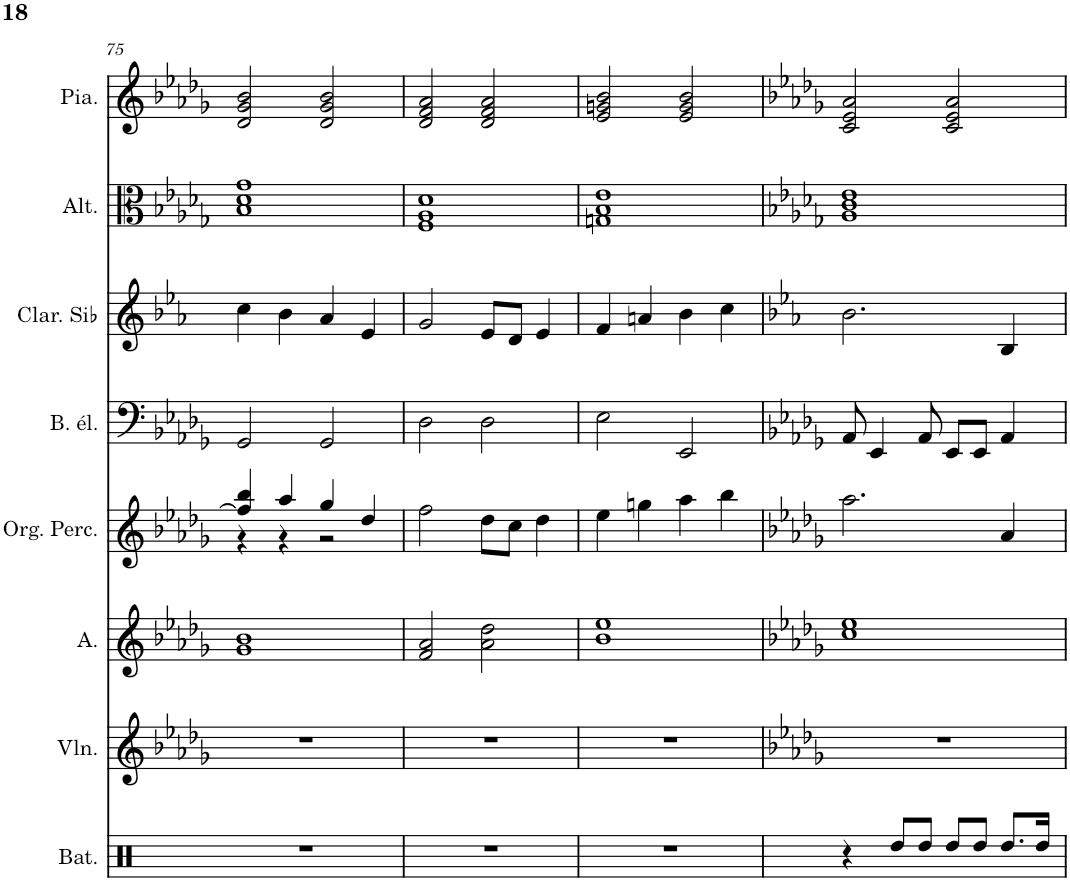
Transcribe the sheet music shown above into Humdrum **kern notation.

**kern	**kern	**kern	**kern	**kern	**kern	**kern	**kern
*part8	*part7	*part6	*part5	*part4	*part3	*part2	*part1
*staff8	*staff7	*staff6	*staff5	*staff4	*staff3	*staff2	*staff1
*I"Batterie, Drums	*I"Violon, Pizzicato Strings	*I"Alto, Choir Aahs	*I"Orgue percussif, Percussive Organ	*I"Basse électrique à 5 cordes, Electric Bass (finger)	*I"Clarinette en Sib	*I"Altos, String Ensemble 1	*I"Piano, Bright Acoustic Piano
*I'Bat.	*I'Vln.	*I'A.	*I'Org. Perc.	*I'B. él.	*I'Clar. Sib	*I'Alt.	*I'Pia.
!!LO:PB:g=z
*clefX	*clefG2	*clefG2	*clefG2	*clefF4	*clefG2	*clefC3	*clefF4
*	*	*	*	*Trd7c12	*Trd1c2	*	*
*k[]	*k[b-e-a-d-g-]	*k[b-e-a-d-g-]	*k[b-e-a-d-g-]	*k[b-e-a-d-g-]	*k[b-e-a-]	*k[b-e-a-d-g-]	*k[b-e-a-d-g-]
*M4/4	*M4/4	*M4/4	*M4/4	*M4/4	*M4/4	*M4/4	*M4/4
=75	=75	=75	=75	=75	=75	=75	=75
*	*	*	*^	*	*	*	*
1r	1r	1g- 1b-	4ff/] 4bb-/	4r	2GG-/	4cc\	1B- 1d- 1g-	2d-/ 2g-/ 2b-/
.	.	.	4aa-/	4r	.	4b-\	.	.
.	.	.	4gg-/	2r	2GG-/	4a-/	.	2d-/ 2g-/ 2b-/
.	.	.	4dd-/	.	.	4e-/	.	.
*	*	*	*v	*v	*	*	*	*
=76	=76	=76	=76	=76	=76	=76	=76
1r	1r	2f/ 2a-/	2ff\	2D-\	2g/	1F 1A- 1d-	2d-/ 2f/ 2a-/
.	.	2a-\ 2dd-\	8dd-\L	2D-\	8e-/L	.	2d-/ 2f/ 2a-/
.	.	.	8cc\J	.	8d/J	.	.
.	.	.	4dd-\	.	4e-/	.	.
=77	=77	=77	=77	=77	=77	=77	=77
1r	1r	1b- 1ee-	4ee-\	2E-\	4f/	1Gn 1B- 1e-	2e-/ 2gn/ 2b-/
.	.	.	4ggn\	.	4an/	.	.
.	.	.	4aa-\	2EE-/	4b-\	.	2e-/ 2g/ 2b-/
.	.	.	4bb-\	.	4cc\	.	.
=78	=78	=78	=78	=78	=78	=78	=78
*	*k[b-e-a-d-g-]	*k[b-e-a-d-g-]	*k[b-e-a-d-g-]	*k[b-e-a-d-g-]	*k[b-e-a-]	*k[b-e-a-d-g-]	*k[b-e-a-d-g-]
4r	1r	1cc 1ee-	2.aa-\	8AA-/	2.b-\	1A- 1c 1e-	2c/ 2e-/ 2a-/
.	.	.	.	4EE-/	.	.	.
8Rdd/L	.	.	.	.	.	.	.
8Rdd/J	.	.	.	8AA-/	.	.	.
8Rdd/L	.	.	.	8EE-/L	.	.	2c/ 2e-/ 2a-/
8Rdd/J	.	.	.	8EE-/J	.	.	.
8.Rdd/L	.	.	4a-/	4AA-/	4B-/	.	.
16Rdd/Jk	.	.	.	.	.	.	.
=	=	=	=	=	=	=	=
*-	*-	*-	*-	*-	*-	*-	*-
